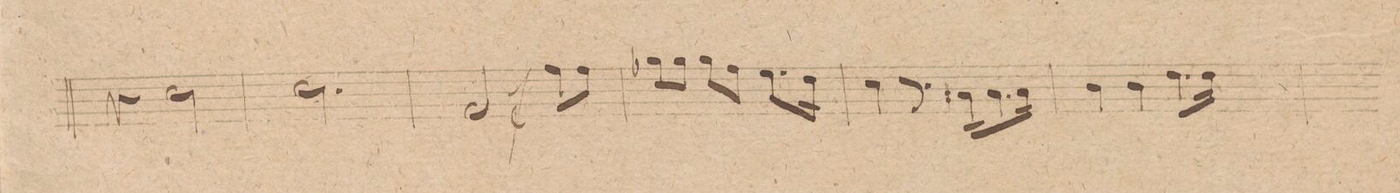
**kern	**dynam
*I"Baſso.	*
*clefF4	*
*k[]	*
*met(c|)	*
*M3/4	*
4r	.
2E\	.
=89	=89
2.F\	.
=90	=90
2AA/	.
.	f
8A\L	.
8A\J	.
=91	=91
8B-X\L	.
8B-\J	.
8B-\L	.
8A\J	.
8.G\L	.
16F\Jk	.
=92	=92
4E\	.
8.r	.
16C#X\KL	.
8.C#\	.
16C#\Jk	.
=93	=93
4D\	.
4D\	.
8.F\L	.
16F\Jk	.
=94	=94
*-	*-
